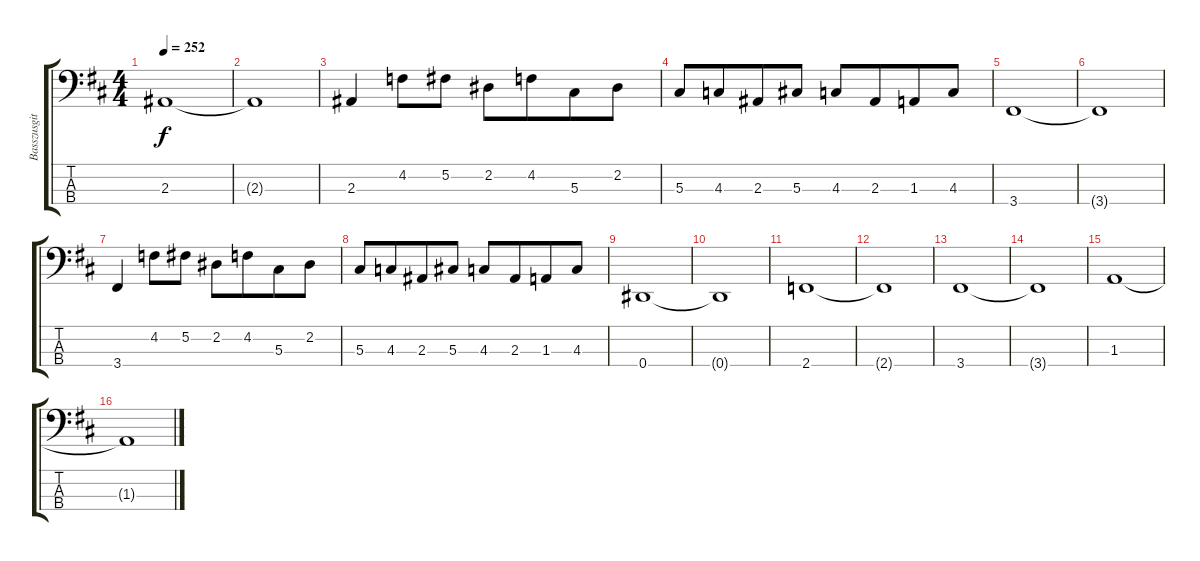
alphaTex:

\track ("Basszusgitár (Barry Sparks)" "Basszusgit") {instrument electricbassfinger}
\staff {score tabs}
\tuning (Gb2 Db2 Ab1 Eb1) {hide}
\ts (4 4)
\tempo 252
\clef f4
\ks d
2.3.1{dy f instrument electricbassfinger} |
2.3{t}.1 |
2.3.4 4.2.8 5.2.8 2.2.8 4.2.8{beam merge} 5.3.8 2.2.8 |
5.3.8 4.3.8{beam merge} 2.3.8 5.3.8 4.3.8 2.3.8{beam merge} 1.3.8 4.3.8 |
3.4.1 |
3.4{t}.1 |
3.4.4 4.2.8 5.2.8 2.2.8 4.2.8{beam merge} 5.3.8 2.2.8 |
5.3.8 4.3.8{beam merge} 2.3.8 5.3.8 4.3.8 2.3.8{beam merge} 1.3.8 4.3.8 |
0.4.1 |
0.4{t}.1 |
2.4.1 |
2.4{t}.1 |
3.4.1 |
3.4{t}.1 |
1.3.1 |
1.3{t}.1
